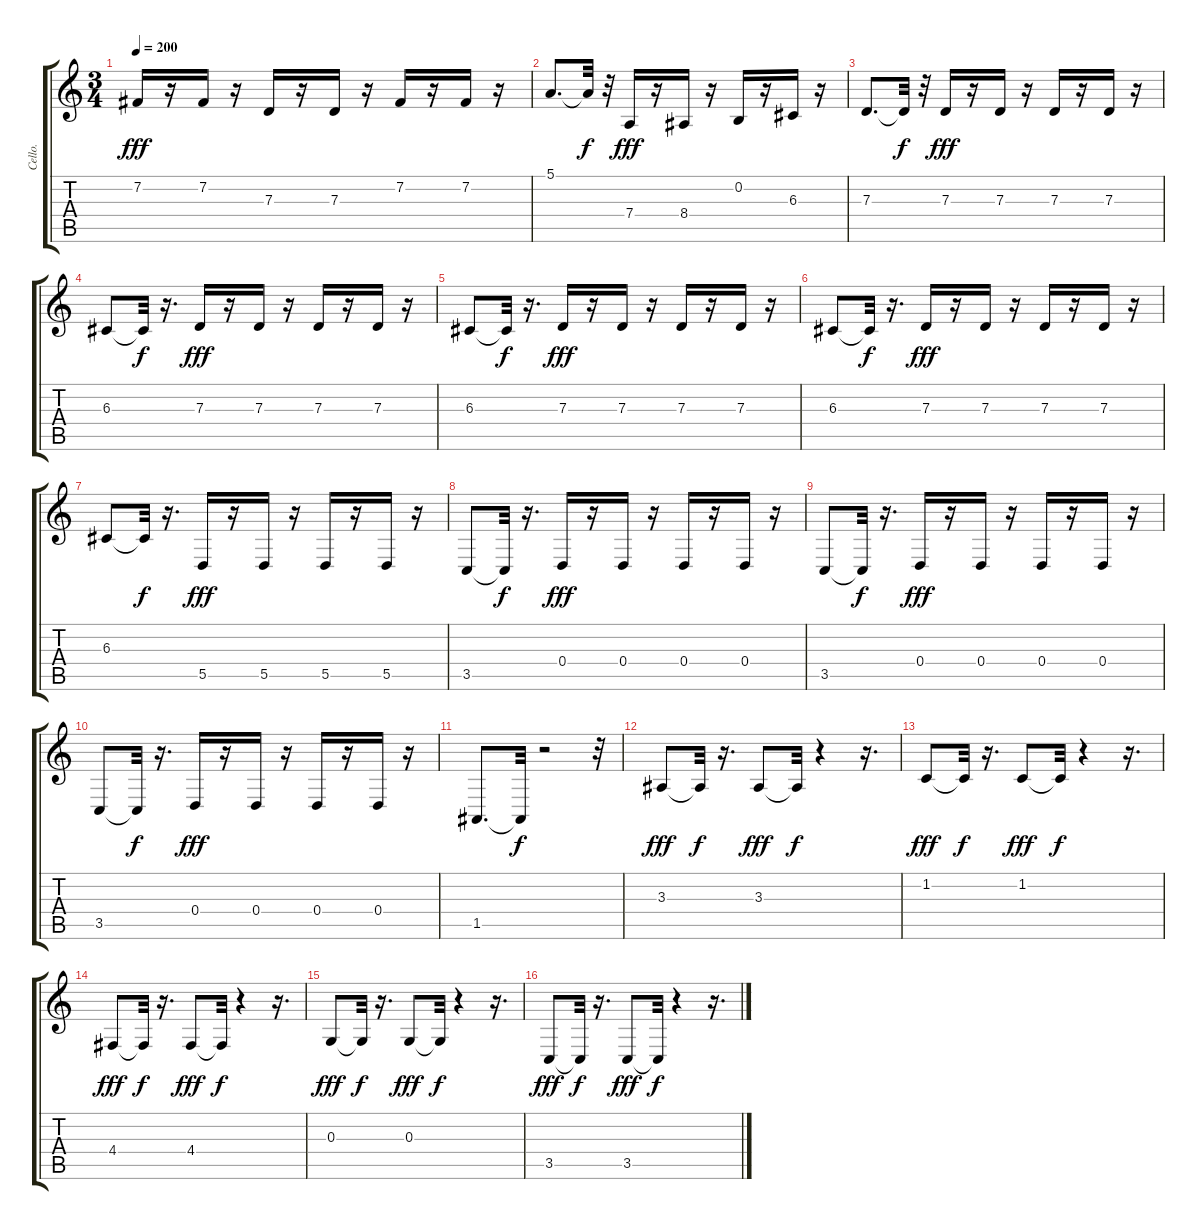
\track ("Cello." "Cello.") {instrument pizzicatostrings}
\staff {score tabs}
\tuning (E4 B3 G3 D3 A2 E2) {hide}
\ts (3 4)
\tempo 200
\clef g2
\ks c
7.2.16{dy fff} r.16 7.2.16 r.16 7.3.16 r.16 7.3.16 r.16 7.2.16 r.16 7.2.16 r.16 |
5.1.8{d} 5.1{t}.32{dy f} r.32 7.4.16{dy fff} r.16 8.4.16 r.16 0.2.16 r.16 6.3.16 r.16 |
7.3.8{d} 7.3{t}.32{dy f} r.32 7.3.16{dy fff} r.16 7.3.16 r.16 7.3.16 r.16 7.3.16 r.16 |
6.3.8 6.3{t}.32{dy f} r.16{d} 7.3.16{dy fff} r.16 7.3.16 r.16 7.3.16 r.16 7.3.16 r.16 |
6.3.8 6.3{t}.32{dy f} r.16{d} 7.3.16{dy fff} r.16 7.3.16 r.16 7.3.16 r.16 7.3.16 r.16 |
6.3.8 6.3{t}.32{dy f} r.16{d} 7.3.16{dy fff} r.16 7.3.16 r.16 7.3.16 r.16 7.3.16 r.16 |
6.3.8 6.3{t}.32{dy f} r.16{d} 5.5.16{dy fff} r.16 5.5.16 r.16 5.5.16 r.16 5.5.16 r.16 |
3.5.8 3.5{t}.32{dy f} r.16{d} 0.4.16{dy fff} r.16 0.4.16 r.16 0.4.16 r.16 0.4.16 r.16 |
3.5.8 3.5{t}.32{dy f} r.16{d} 0.4.16{dy fff} r.16 0.4.16 r.16 0.4.16 r.16 0.4.16 r.16 |
3.5.8 3.5{t}.32{dy f} r.16{d} 0.4.16{dy fff} r.16 0.4.16 r.16 0.4.16 r.16 0.4.16 r.16 |
1.5.8{d} 1.5{t}.32{dy f} r.2 r.32 |
3.3.8{dy fff} 3.3{t}.32{dy f} r.16{d} 3.3.8{dy fff} 3.3{t}.32{dy f} r.4 r.16{d} |
1.2.8{dy fff} 1.2{t}.32{dy f} r.16{d} 1.2.8{dy fff} 1.2{t}.32{dy f} r.4 r.16{d} |
4.4.8{dy fff} 4.4{t}.32{dy f} r.16{d} 4.4.8{dy fff} 4.4{t}.32{dy f} r.4 r.16{d} |
0.3.8{dy fff} 0.3{t}.32{dy f} r.16{d} 0.3.8{dy fff} 0.3{t}.32{dy f} r.4 r.16{d} |
3.5.8{dy fff} 3.5{t}.32{dy f} r.16{d} 3.5.8{dy fff} 3.5{t}.32{dy f} r.4 r.16{d}
